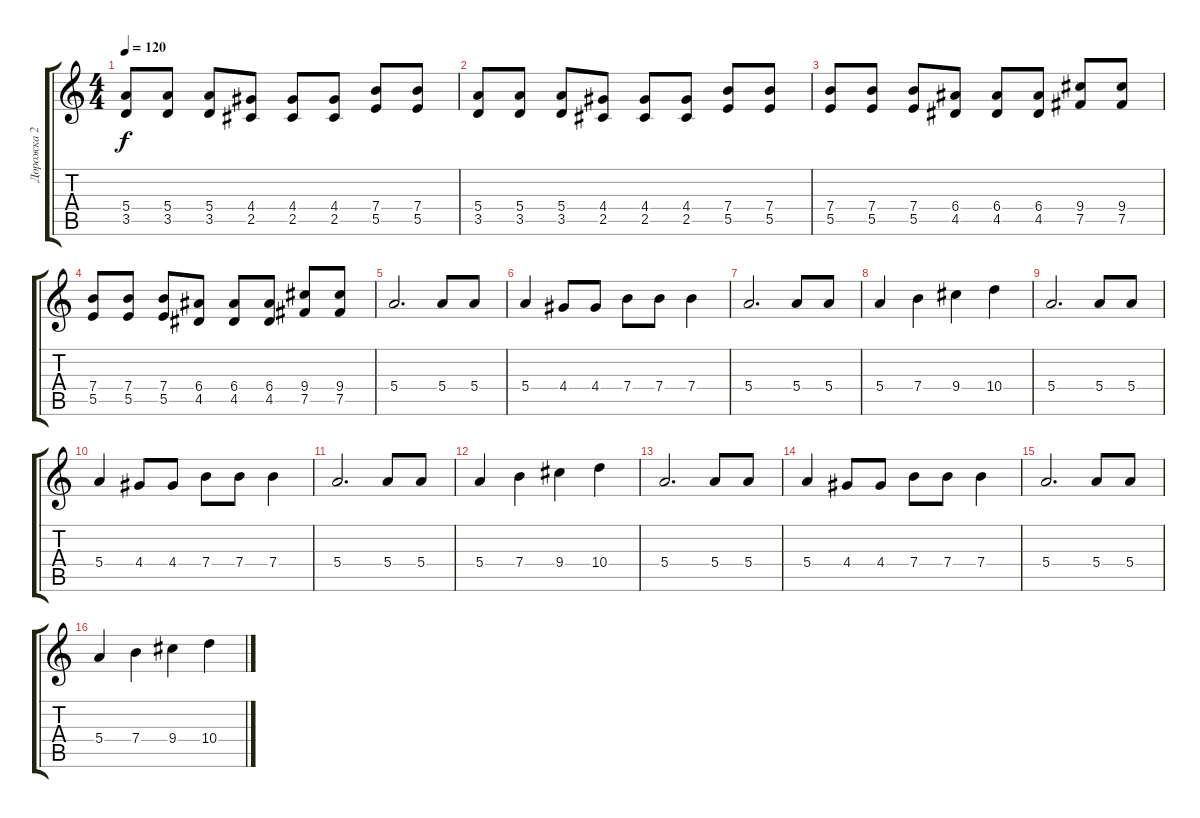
\track ("Дорожка 2" "Дорожка 2") {instrument acousticguitarnylon}
\staff {score tabs}
\tuning (Gb4 Db4 B3 E3 B2 E2) {hide}
\ts (4 4)
\tempo 120
\clef g2
\ks c
(5.4 3.5).8{dy f} (5.4 3.5).8 (5.4 3.5).8 (4.4 2.5).8 (4.4 2.5).8 (4.4 2.5).8 (7.4 5.5).8 (7.4 5.5).8 |
(5.4 3.5).8 (5.4 3.5).8 (5.4 3.5).8 (4.4 2.5).8 (4.4 2.5).8 (4.4 2.5).8 (7.4 5.5).8 (7.4 5.5).8 |
(7.4 5.5).8 (7.4 5.5).8 (7.4 5.5).8 (6.4 4.5).8 (6.4 4.5).8 (6.4 4.5).8 (9.4 7.5).8 (9.4 7.5).8 |
(7.4 5.5).8 (7.4 5.5).8 (7.4 5.5).8 (6.4 4.5).8 (6.4 4.5).8 (6.4 4.5).8 (9.4 7.5).8 (9.4 7.5).8 |
5.4.2{d} 5.4.8 5.4.8 |
5.4.4 4.4.8 4.4.8 7.4.8 7.4.8 7.4.4 |
5.4.2{d} 5.4.8 5.4.8 |
5.4.4 7.4.4 9.4.4 10.4.4 |
5.4.2{d} 5.4.8 5.4.8 |
5.4.4 4.4.8 4.4.8 7.4.8 7.4.8 7.4.4 |
5.4.2{d} 5.4.8 5.4.8 |
5.4.4 7.4.4 9.4.4 10.4.4 |
5.4.2{d} 5.4.8 5.4.8 |
5.4.4 4.4.8 4.4.8 7.4.8 7.4.8 7.4.4 |
5.4.2{d} 5.4.8 5.4.8 |
5.4.4 7.4.4 9.4.4 10.4.4
